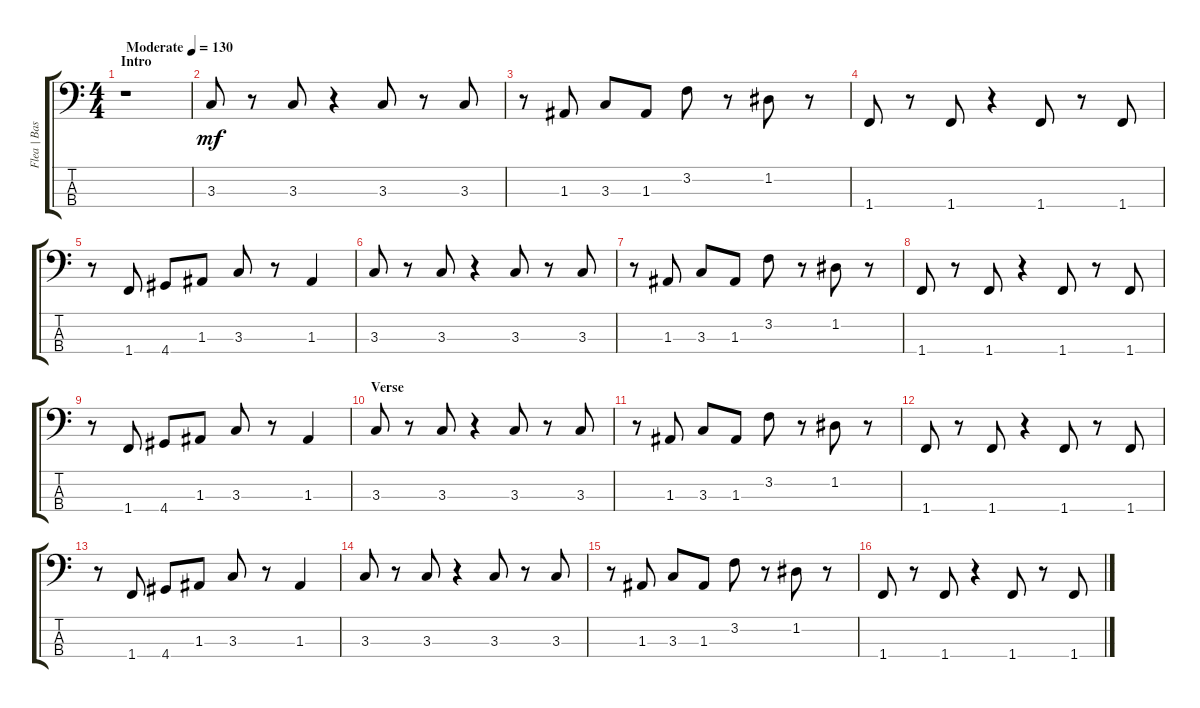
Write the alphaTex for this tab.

\track ("Flea | Bass" "Flea | Bas") {instrument electricbassfinger}
\staff {score tabs}
\tuning (G2 D2 A1 E1) {hide}
\ts (4 4)
\section ("" "Intro")
\tempo (130 "Moderate")
\clef f4
\ks c
r.1{dy mf instrument electricbassfinger} |
3.3.8 r.8 3.3.8 r.4 3.3.8 r.8 3.3.8 |
r.8 1.3.8 3.3.8 1.3.8 3.2.8 r.8 1.2.8 r.8 |
1.4.8 r.8 1.4.8 r.4 1.4.8 r.8 1.4.8 |
r.8 1.4.8 4.4.8 1.3.8 3.3.8 r.8 1.3.4 |
3.3.8 r.8 3.3.8 r.4 3.3.8 r.8 3.3.8 |
r.8 1.3.8 3.3.8 1.3.8 3.2.8 r.8 1.2.8 r.8 |
1.4.8 r.8 1.4.8 r.4 1.4.8 r.8 1.4.8 |
r.8 1.4.8 4.4.8 1.3.8 3.3.8 r.8 1.3.4 |
\section ("" "Verse")
3.3.8 r.8 3.3.8 r.4 3.3.8 r.8 3.3.8 |
r.8 1.3.8 3.3.8 1.3.8 3.2.8 r.8 1.2.8 r.8 |
1.4.8 r.8 1.4.8 r.4 1.4.8 r.8 1.4.8 |
r.8 1.4.8 4.4.8 1.3.8 3.3.8 r.8 1.3.4 |
3.3.8 r.8 3.3.8 r.4 3.3.8 r.8 3.3.8 |
r.8 1.3.8 3.3.8 1.3.8 3.2.8 r.8 1.2.8 r.8 |
1.4.8 r.8 1.4.8 r.4 1.4.8 r.8 1.4.8
